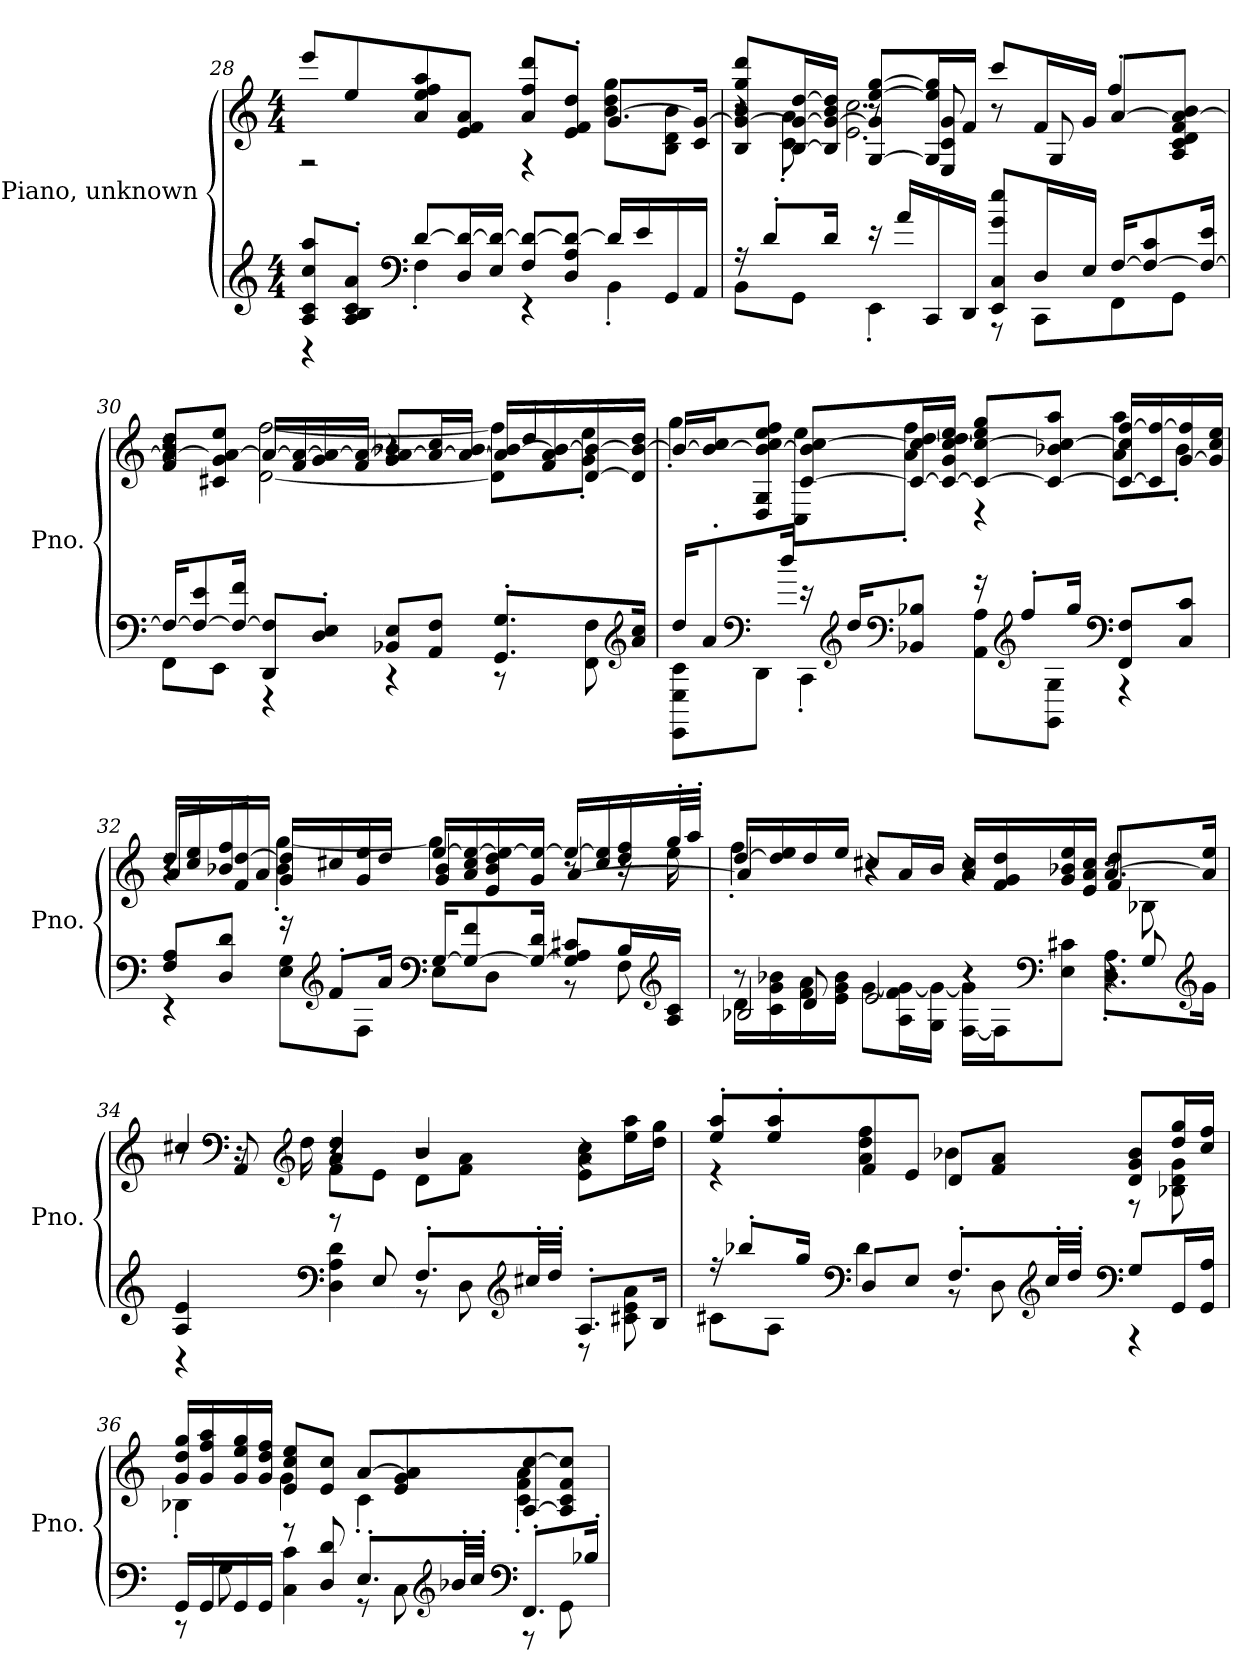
**kern	**kern
*part1	*part1
*staff2	*staff1
*I"Piano, unknown	*
*I'Pno.	*
!!LO:LB:g=z
*clefG2	*clefG2
*k[]	*k[]
*M4/4	*M4/4
=28	=28
*^	*^
8A/ 8c/ 8cc/ 8aa/L	4r	8eee/L	2r
8A/' 8B/' 8c/' 8a/'J	.	8ee/	.
*clefF4	*	*	*
[8d/L	4F'\	8a/ 8ee/ 8ff/ 8aa/	.
16D/ 16d/_L	.	8e/ 8f/ 8a/J	.
16E/ 16d/_JJ	.	.	.
8F/ 8d/_L	4r	8a/ 8ff/ 8ddd/L	4r
8D/ 8A/ 8d/_J	.	8e/' 8f/' 8dd/'J	.
16d/LL]	4BB'\	[8.g/L	8b\ 8dd\ 8gg\L
16e/	.	.	.
16GG/	.	.	8B\ 8d\ 8b\J
16AA/JJ	.	16c/ 16g/_Jk	.
=29	=29	=29	=29
*	*	*	*^
16r	8BB\L	8B/ 8g/_ 8b/ 8gg/ 8ddd/L	8r	4r
8d'/L	.	.	.	.
.	8GG\J	[16B/ 16g/_ [16dd/L	8c\' 8a\'	.
16d/Jk	.	16B/] 16g/_ 16b/ 16dd/]JJ	.	.
16r	4EE'\	[8G/ 8g/] [8ee/ [8gg/L	2.e\ 2.cc\	8r
16a/LL	.	.	.	.
16CC/	.	16G/] 16ee/] 16gg/]L	.	8E/ 8c/ 8g/
16DD/JJ	.	16f/JJ	.	.
8EE/ 8C/ 8g/ 8ee/L	8r	8ccc/L	.	8r
16D/L	8CC\L	16f/L	.	8G/
16E/JJ	.	16g/JJ	.	.
[16F/KL	8FF\	[8a/L	.	4ff'/
8F/_ 8c/	.	.	.	.
.	8GG\J	8A/ 8c/ 8d/ 8f/ 8a/_ 8b/J	.	.
16F/_ 16e/Jk	.	.	.	.
!!LO:PB:g=z	!!	!!
=30	=30	=30	=30	=30
16F/KL_	8FF\L	8f/ 8a/_ 8dd/L	4r	2r
8F/_ 8e/	.	.	.	.
.	8EE\J	8c#X/ 8g/ 8a/_ 8ee/J	.	.
16F/_ 16f/Jk	.	.	.	.
8DD/ 8F/]L	4r	16a/LL_	[2d\ [2ff\	.
.	.	16f/ 16a/_	.	.
8D/' 8E/'J	.	16g/ 16a/_	.	.
.	.	16f/ 16a/_JJ	.	.
8BB-X/ 8E/L	4r	8g/ 8a/_ 8b-X/L	.	4r
8AA/ 8F/J	.	16a/_ 16cc/L	.	.
.	.	16a/_ 16b-/JJ	.	.
8.GG/' 8.G/'L	8r	16a/] [16b-/LL	8d\] 8ff\]L	4dd'/
.	.	16f/ 16a/ 16b-/_	.	.
.	8FF\ 8F\	[16d/ 16b-/_	8g\' 8ee\'J	.
*clefG2	*	*	*	*
16a/ 16cc/Jk	.	16d/] 16b-/_ 16dd/JJ	.	.
*	*	*	*v	*v
!!LO:LB:g=z
=31	=31	=31	=31
16dd/KL	8EE\ 8E\ 8c\L	16b-/LL_	4gg'\
8a'/	.	16b-/_ 16cc/J	.
*clefF4	*	*	*
.	8DD\J	8D/ 8G/ 8b-/_ 8cc/ 8ee/ 8ff/J	.
16dd/Jk	.	.	.
16r	4CC'\	[8c/ 8b-/] [8cc/L	8C\ 8ee\L
*clefG2	*	*	*
16dd/KL	.	.	.
*clefF4	*	*	*
8BB-X/ 8B-X/J	.	16c/_ 16cc/_ [16dd/L	8a\' 8ff\'J
.	.	16c/_ 16g/ 16cc/_ 16dd/] 16ee/JJ	.
16r	8AA\ 8A\L	8c/_ 8cc/_ 8ee/ 8gg/L	4r
*clefG2	*	*	*
8ff'/L	.	.	.
.	8GG\ 8G\J	8c/_ 8b-X/ 8cc/_ 8aa/J	.
16gg/Jk	.	.	.
*clefF4	*	*	*
8FF/ 8F/L	4r	16c/_ 16cc/] [16ff/LL	8a\ 8aa\L
.	.	16c/] 16ff/_	.
8C/ 8c/J	.	[16g/ 16ff/]	8b-'\J
.	.	16g/] 16cc/ 16ee/JJ	.
!!LO:LB:g=z
=32	=32	=32	=32
*	*	*	*^
8F/ 8A/L	4r	16dd/LL	4r	8a/L
.	.	16cc/ 16ee/	.	.
8D/ 8d/J	.	16b-X/ 16ff/	.	8f/' [8dd/'J
.	.	16a/JJ	.	.
16r	8E\ 8G\L	16g/LL	4b-\' [4gg\'	4dd/]
*clefG2	*	*	*	*
8f'/L	.	16cc#X/	.	.
.	8F\J	16g/ 16ee/	.	.
16a/Jk	.	16dd/JJ	.	.
*clefF4	*	*	*	*
[16G/KL	8E\L	[16ee/LL	4gg\]	4g/' 4b-/'
8G/_ 8f/	.	16a/ 16cc#/ 16ee/_	.	.
.	8D\J	16e/ 16b-/ 16dd/ 16ee/_	.	.
16G/_ 16d/Jk	.	16g/ 16ee/_JJ	.	.
8G/] 8A/ 8c#X/L	8r	16ee/LL_	8r	[4a/
.	.	16cc#/ 16ee/]	.	.
16B/L	8F\	16dd/ 16ff/	16r	.
*clefG2	*	*	*	*
16A/ 16c#/JJ	.	32gg'/L	16ee\	.
.	.	32aa'/JJJ	.	.
!!LO:LB:g=z	!!	!!
=33	=33	=33	=33	=33
*	*^	*	*	*
8r	16d\LL	2B-X/	[16dd/LL	4ff'\	4a/]
.	16c\ 16g\ 16b-X\	.	16dd/] 16ee/	.	.
8d/	16f\ 16a\	.	16dd/	.	.
.	16e\ 16g\ 16b-\JJ	.	16ee/JJ	.	.
2e/	[8g\L	.	8cc#X/L	4r	4r
.	16A\ 16f\ 16g\_L	.	16a/L	.	.
.	16G\ 16g\_JJ	.	16b/JJ	.	.
.	[16F\ 16g\]LL	4r	16a/ 16cc#/LL	4r	4r
.	16F\J]	.	16f/ 16g/ 16dd/	.	.
*clefF4	*	*	*	*	*
.	8E\ 8c#X\J	.	16g/ 16b-X/ 16ee/	.	.
.	.	.	16e/ 16a/ 16cc#/JJ	.	.
4r	8.D\' 8.A\'L	8r	[8.a/L	8r	4f/ 4dd/
.	.	8G/	.	8B-X\	.
*clefG2	*	*	*	*	*
.	16g\Jk	.	16a/] 16ee/Jk	.	.
*	*v	*v	*	*	*
!!LO:LB:g=z	!!	!!
=34	=34	=34	=34	=34
4A/ 4e/	4r	4cc#X/	8r	8r
*	*	*clefF4	*	*
.	.	.	16r	8AA/
*	*	*clefG2	*	*
.	.	.	16dd\	.
*clefF4	*	*	*	*
8r	4D\ 4A\ 4d\	4a/ 4dd/	8f\L	4r
8E/	.	.	8e\J	.
8.F'/L	8r	4b/	8d\L	2r
.	8D\	.	8f\ 8a\J	.
*clefG2	*	*	*	*
32cc#X'/LL	.	.	.	.
32dd'/JJJ	.	.	.	.
8.A'/L	8r	4r	8e\ 8a\ 8cc#\L	.
.	8c#X\ 8e\ 8a\	.	16ee\ 16aa\L	.
16B/Jk	.	.	16dd\ 16gg\JJ	.
*	*	*	*v	*v
=35	=35	=35	=35
16r	8c#X\L	8ee/' 8aa/'L	4r
8bb-X'/L	.	.	.
.	8A\J	8ee/' 8aa/'	.
16gg/Jk	.	.	.
*clefF4	*	*	*
8D/L	4d\	8f/	4a\ 4dd\ 4ff\
8E/J	.	8e/J	.
8.F'/L	8r	8d/L	4b-X\
.	8D\	8f/ 8a/J	.
*clefG2	*	*	*
32cc'/LL	.	.	.
32dd'/JJJ	.	.	.
*clefF4	*	*	*
8G/L	4r	8d/ 8g/ 8b-/L	8r
16GG/L	.	16dd/ 16gg/L	8B-X\ 8d\ 8g\
16GG/ 16A/JJ	.	16cc/ 16ff/JJ	.
!!LO:LB:g=z	!!
=36	=36	=36	=36
16GG/LL	8r	16g/ 16dd/ 16gg/LL	4B-X'\
16GG/	.	16g/ 16ff/ 16aa/	.
16GG/	8G\	16g/ 16ee/ 16gg/	.
16GG/JJ	.	16g/ 16dd/ 16ff/JJ	.
8r	4C\ 4c\	8e/ 8cc/ 8ee/L	4g\
8D/ 8d/	.	8e/ 8cc/J	.
8.E'/L	8r	[8a/L	4c'\
.	8C\	8e/ 8g/ 8a/]	.
*clefG2	*	*	*
32b-X'/LL	.	.	.
32cc'/JJJ	.	.	.
*clefF4	*	*	*
8.FF'/L	8r	[8A/ [8cc/	4c\' 4f\' 4a\'
.	8GG\	8A/] 8c/ 8f/ 8cc/]J	.
16B-X'/Jk	.	.	.
*v	*v	*	*
*	*v	*v
=	=
*-	*-
